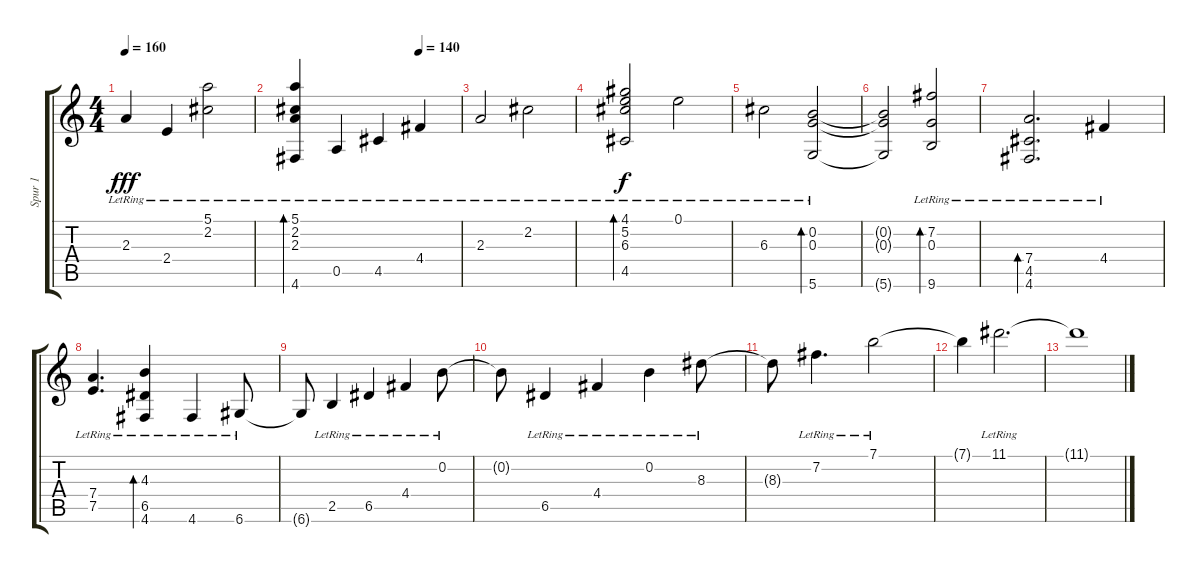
\track ("Spur 1" "Spur 1") {instrument acousticguitarnylon bank 1}
\staff {score tabs}
\tuning (E4 B3 G3 D3 A2 D2) {hide}
\ts (4 4)
\tempo 160
\clef g2
\ks c
2.3{lr}.4{dy fff} 2.4{lr}.4 (5.1{lr} 2.2{lr}).2 |
\tempo (140 0.75)
(5.1{lr} 2.2{lr} 2.3{lr} 4.6{lr}).4{bd 240} 0.5{lr}.4 4.5{lr}.4 4.4{lr}.4 |
2.3{lr}.2 2.2{lr}.2 |
(4.1{lr} 5.2{lr} 6.3{lr} 4.5{lr}).2{bd 480 dy f} 0.1{lr}.2 |
6.3{lr}.2 (0.2{lr} 0.3{lr} 5.6{lr}).2{bd 480} |
(0.2{t} 0.3{t} 5.6{t}).2 (7.2{lr} 0.3{lr} 9.6{lr}).2{bd 480} |
(7.4{lr} 4.5{lr} 4.6{lr}).2{d bd 480} 4.4{lr}.4 |
(7.4{lr} 7.5{lr}).4{d} (4.3{lr} 6.5{lr} 4.6{lr}).4{bd 480} 4.6{lr}.4 6.6{lr}.8 |
6.6{t}.8 2.5{lr}.4 6.5{lr}.4 4.4{lr}.4 0.2{lr}.8 |
0.2{t}.8 6.5{lr}.4 4.4{lr}.4 0.2{lr}.4 8.3{lr}.8 |
8.3{t}.8 7.2{lr}.4{d} 7.1{lr}.2 |
7.1{t}.4 11.1{lr}.2{d} |
11.1{t}.1
